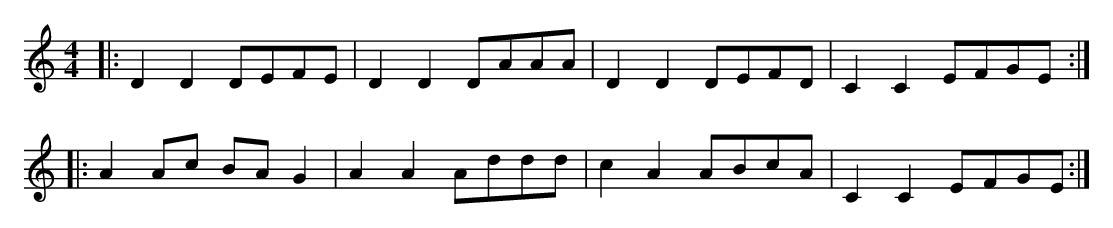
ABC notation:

X:1
M:4/4
K:Ddor
|:D2D2 DEFE|D2D2 DAAA|D2D2 DEFD|C2C2 EFGE:|
|:A2Ac BAG2|A2A2 Addd|c2A2 ABcA|C2C2 EFGE:|
